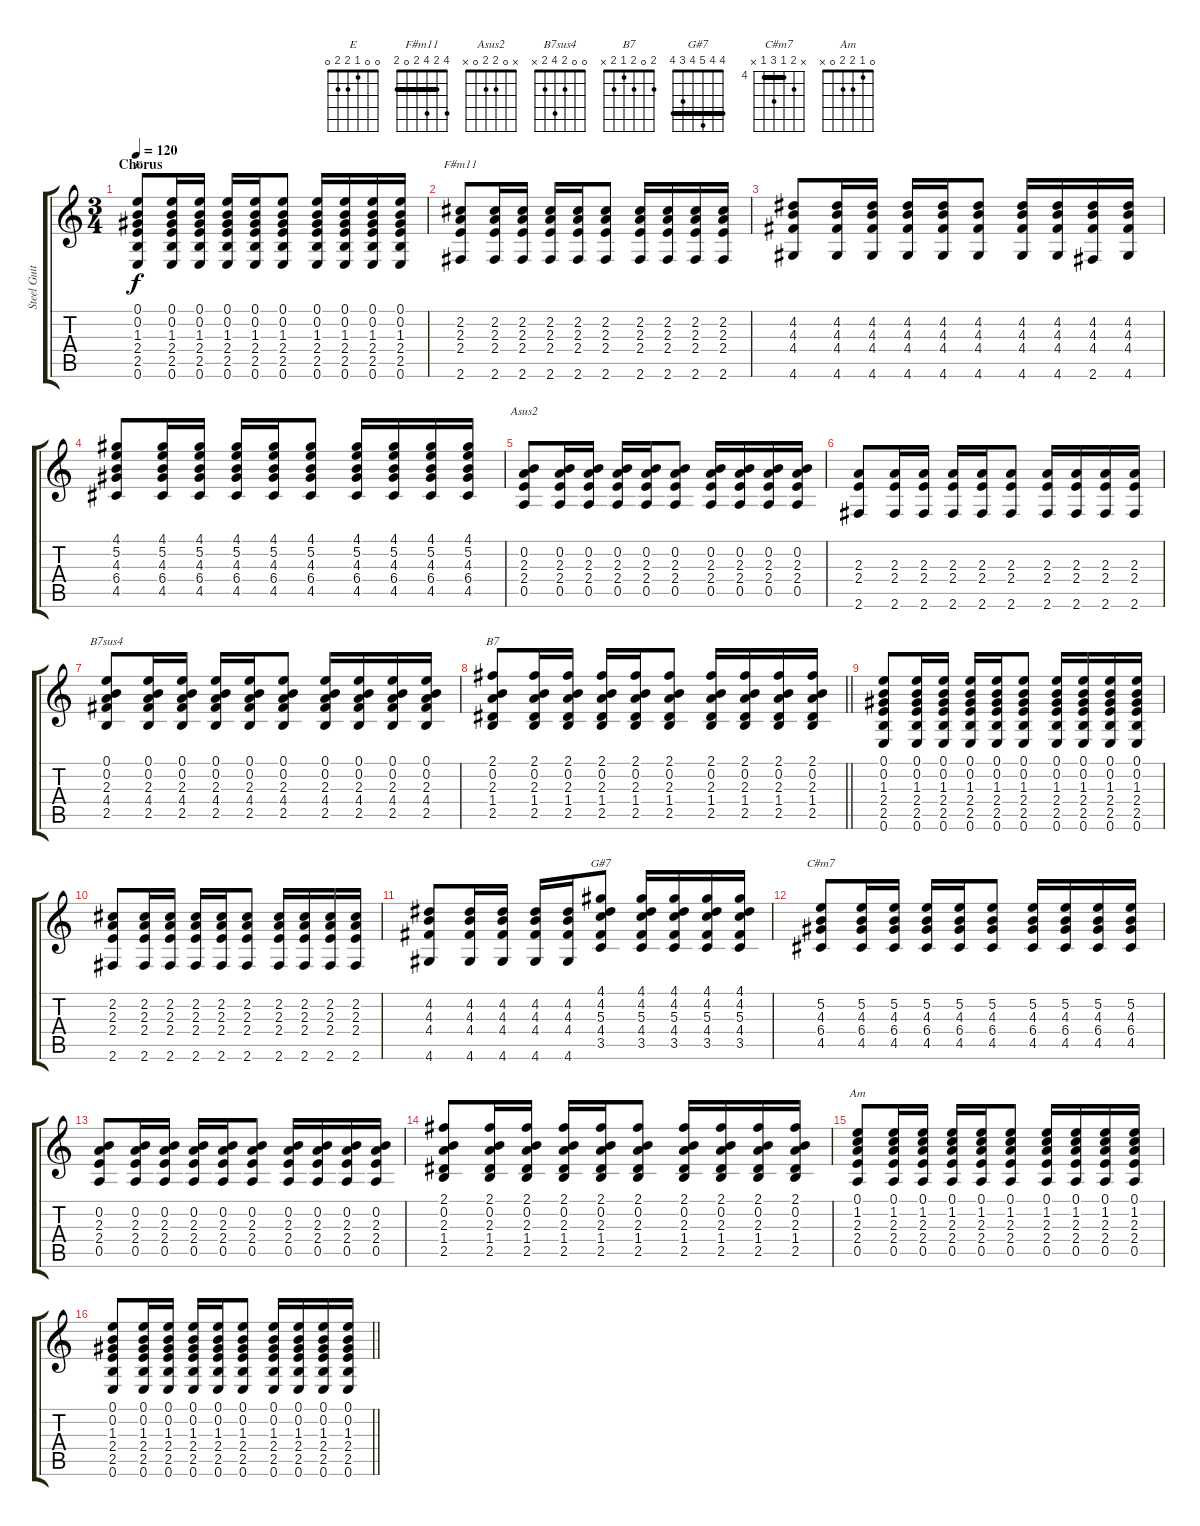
\track ("Steel Guitar" "Steel Guit") {instrument acousticguitarsteel}
\staff {score tabs}
\tuning (E4 B3 G3 D3 A2 E2) {hide}
\chord ("E" 0 0 1 2 2 0)
\chord ("F#m11" 4 2 4 2 0 2) {barre 2}
\chord ("Asus2" x 0 2 2 0 x)
\chord ("B7sus4" 0 0 2 4 2 x)
\chord ("B7" 2 0 2 1 2 x)
\chord ("G#7" 4 4 5 4 3 4) {barre 4}
\chord ("C#m7" x 5 4 6 4 x) {firstfret 4 barre 4}
\chord ("Am" 0 1 2 2 0 x)
\ts (3 4)
\section ("" "Chorus")
\tempo 120
\clef g2
\ks c
(0.1 0.2 1.3 2.4 2.5 0.6).8{ch "E" dy f} (0.1 0.2 1.3 2.4 2.5 0.6).16 (0.1 0.2 1.3 2.4 2.5 0.6).16 (0.1 0.2 1.3 2.4 2.5 0.6).16 (0.1 0.2 1.3 2.4 2.5 0.6).16 (0.1 0.2 1.3 2.4 2.5 0.6).8 (0.1 0.2 1.3 2.4 2.5 0.6).16 (0.1 0.2 1.3 2.4 2.5 0.6).16 (0.1 0.2 1.3 2.4 2.5 0.6).16 (0.1 0.2 1.3 2.4 2.5 0.6).16 |
(2.2 2.3 2.4 2.6).8{ch "F#m11"} (2.2 2.3 2.4 2.6).16 (2.2 2.3 2.4 2.6).16 (2.2 2.3 2.4 2.6).16 (2.2 2.3 2.4 2.6).16 (2.2 2.3 2.4 2.6).8 (2.2 2.3 2.4 2.6).16 (2.2 2.3 2.4 2.6).16 (2.2 2.3 2.4 2.6).16 (2.2 2.3 2.4 2.6).16 |
(4.2 4.3 4.4 4.6).8 (4.2 4.3 4.4 4.6).16 (4.2 4.3 4.4 4.6).16 (4.2 4.3 4.4 4.6).16 (4.2 4.3 4.4 4.6).16 (4.2 4.3 4.4 4.6).8 (4.2 4.3 4.4 4.6).16 (4.2 4.3 4.4 4.6).16 (4.2 4.3 4.4 2.6).16 (4.2 4.3 4.4 4.6).16 |
(4.1 5.2 4.3 6.4 4.5).8 (4.1 5.2 4.3 6.4 4.5).16 (4.1 5.2 4.3 6.4 4.5).16 (4.1 5.2 4.3 6.4 4.5).16 (4.1 5.2 4.3 6.4 4.5).16 (4.1 5.2 4.3 6.4 4.5).8 (4.1 5.2 4.3 6.4 4.5).16 (4.1 5.2 4.3 6.4 4.5).16 (4.1 5.2 4.3 6.4 4.5).16 (4.1 5.2 4.3 6.4 4.5).16 |
(0.2 2.3 2.4 0.5).8{ch "Asus2"} (0.2 2.3 2.4 0.5).16 (0.2 2.3 2.4 0.5).16 (0.2 2.3 2.4 0.5).16 (0.2 2.3 2.4 0.5).16 (0.2 2.3 2.4 0.5).8 (0.2 2.3 2.4 0.5).16 (0.2 2.3 2.4 0.5).16 (0.2 2.3 2.4 0.5).16 (0.2 2.3 2.4 0.5).16 |
(2.3 2.4 2.6).8 (2.3 2.4 2.6).16 (2.3 2.4 2.6).16 (2.3 2.4 2.6).16 (2.3 2.4 2.6).16 (2.3 2.4 2.6).8 (2.3 2.4 2.6).16 (2.3 2.4 2.6).16 (2.3 2.4 2.6).16 (2.3 2.4 2.6).16 |
(0.1 0.2 2.3 4.4 2.5).8{ch "B7sus4"} (0.1 0.2 2.3 4.4 2.5).16 (0.1 0.2 2.3 4.4 2.5).16 (0.1 0.2 2.3 4.4 2.5).16 (0.1 0.2 2.3 4.4 2.5).16 (0.1 0.2 2.3 4.4 2.5).8 (0.1 0.2 2.3 4.4 2.5).16 (0.1 0.2 2.3 4.4 2.5).16 (0.1 0.2 2.3 4.4 2.5).16 (0.1 0.2 2.3 4.4 2.5).16 |
\barLineRight lightlight
(2.1 0.2 2.3 1.4 2.5).8{ch "B7"} (2.1 0.2 2.3 1.4 2.5).16 (2.1 0.2 2.3 1.4 2.5).16 (2.1 0.2 2.3 1.4 2.5).16 (2.1 0.2 2.3 1.4 2.5).16 (2.1 0.2 2.3 1.4 2.5).8 (2.1 0.2 2.3 1.4 2.5).16 (2.1 0.2 2.3 1.4 2.5).16 (2.1 0.2 2.3 1.4 2.5).16 (2.1 0.2 2.3 1.4 2.5).16 |
(0.1 0.2 1.3 2.4 2.5 0.6).8 (0.1 0.2 1.3 2.4 2.5 0.6).16 (0.1 0.2 1.3 2.4 2.5 0.6).16 (0.1 0.2 1.3 2.4 2.5 0.6).16 (0.1 0.2 1.3 2.4 2.5 0.6).16 (0.1 0.2 1.3 2.4 2.5 0.6).8 (0.1 0.2 1.3 2.4 2.5 0.6).16 (0.1 0.2 1.3 2.4 2.5 0.6).16 (0.1 0.2 1.3 2.4 2.5 0.6).16 (0.1 0.2 1.3 2.4 2.5 0.6).16 |
(2.2 2.3 2.4 2.6).8 (2.2 2.3 2.4 2.6).16 (2.2 2.3 2.4 2.6).16 (2.2 2.3 2.4 2.6).16 (2.2 2.3 2.4 2.6).16 (2.2 2.3 2.4 2.6).8 (2.2 2.3 2.4 2.6).16 (2.2 2.3 2.4 2.6).16 (2.2 2.3 2.4 2.6).16 (2.2 2.3 2.4 2.6).16 |
(4.2 4.3 4.4 4.6).8 (4.2 4.3 4.4 4.6).16 (4.2 4.3 4.4 4.6).16 (4.2 4.3 4.4 4.6).16 (4.2 4.3 4.4 4.6).16 (4.1 4.2 5.3 4.4 3.5).8{ch "G#7"} (4.1 4.2 5.3 4.4 3.5).16 (4.1 4.2 5.3 4.4 3.5).16 (4.1 4.2 5.3 4.4 3.5).16 (4.1 4.2 5.3 4.4 3.5).16 |
(5.2 4.3 6.4 4.5).8{ch "C#m7"} (5.2 4.3 6.4 4.5).16 (5.2 4.3 6.4 4.5).16 (5.2 4.3 6.4 4.5).16 (5.2 4.3 6.4 4.5).16 (5.2 4.3 6.4 4.5).8 (5.2 4.3 6.4 4.5).16 (5.2 4.3 6.4 4.5).16 (5.2 4.3 6.4 4.5).16 (5.2 4.3 6.4 4.5).16 |
(0.2 2.3 2.4 0.5).8 (0.2 2.3 2.4 0.5).16 (0.2 2.3 2.4 0.5).16 (0.2 2.3 2.4 0.5).16 (0.2 2.3 2.4 0.5).16 (0.2 2.3 2.4 0.5).8 (0.2 2.3 2.4 0.5).16 (0.2 2.3 2.4 0.5).16 (0.2 2.3 2.4 0.5).16 (0.2 2.3 2.4 0.5).16 |
(2.1 0.2 2.3 1.4 2.5).8 (2.1 0.2 2.3 1.4 2.5).16 (2.1 0.2 2.3 1.4 2.5).16 (2.1 0.2 2.3 1.4 2.5).16 (2.1 0.2 2.3 1.4 2.5).16 (2.1 0.2 2.3 1.4 2.5).8 (2.1 0.2 2.3 1.4 2.5).16 (2.1 0.2 2.3 1.4 2.5).16 (2.1 0.2 2.3 1.4 2.5).16 (2.1 0.2 2.3 1.4 2.5).16 |
(0.1 1.2 2.3 2.4 0.5).8{ch "Am"} (0.1 1.2 2.3 2.4 0.5).16 (0.1 1.2 2.3 2.4 0.5).16 (0.1 1.2 2.3 2.4 0.5).16 (0.1 1.2 2.3 2.4 0.5).16 (0.1 1.2 2.3 2.4 0.5).8 (0.1 1.2 2.3 2.4 0.5).16 (0.1 1.2 2.3 2.4 0.5).16 (0.1 1.2 2.3 2.4 0.5).16 (0.1 1.2 2.3 2.4 0.5).16 |
\barLineRight lightlight
(0.1 0.2 1.3 2.4 2.5 0.6).8 (0.1 0.2 1.3 2.4 2.5 0.6).16 (0.1 0.2 1.3 2.4 2.5 0.6).16 (0.1 0.2 1.3 2.4 2.5 0.6).16 (0.1 0.2 1.3 2.4 2.5 0.6).16 (0.1 0.2 1.3 2.4 2.5 0.6).8 (0.1 0.2 1.3 2.4 2.5 0.6).16 (0.1 0.2 1.3 2.4 2.5 0.6).16 (0.1 0.2 1.3 2.4 2.5 0.6).16 (0.1 0.2 1.3 2.4 2.5 0.6).16
